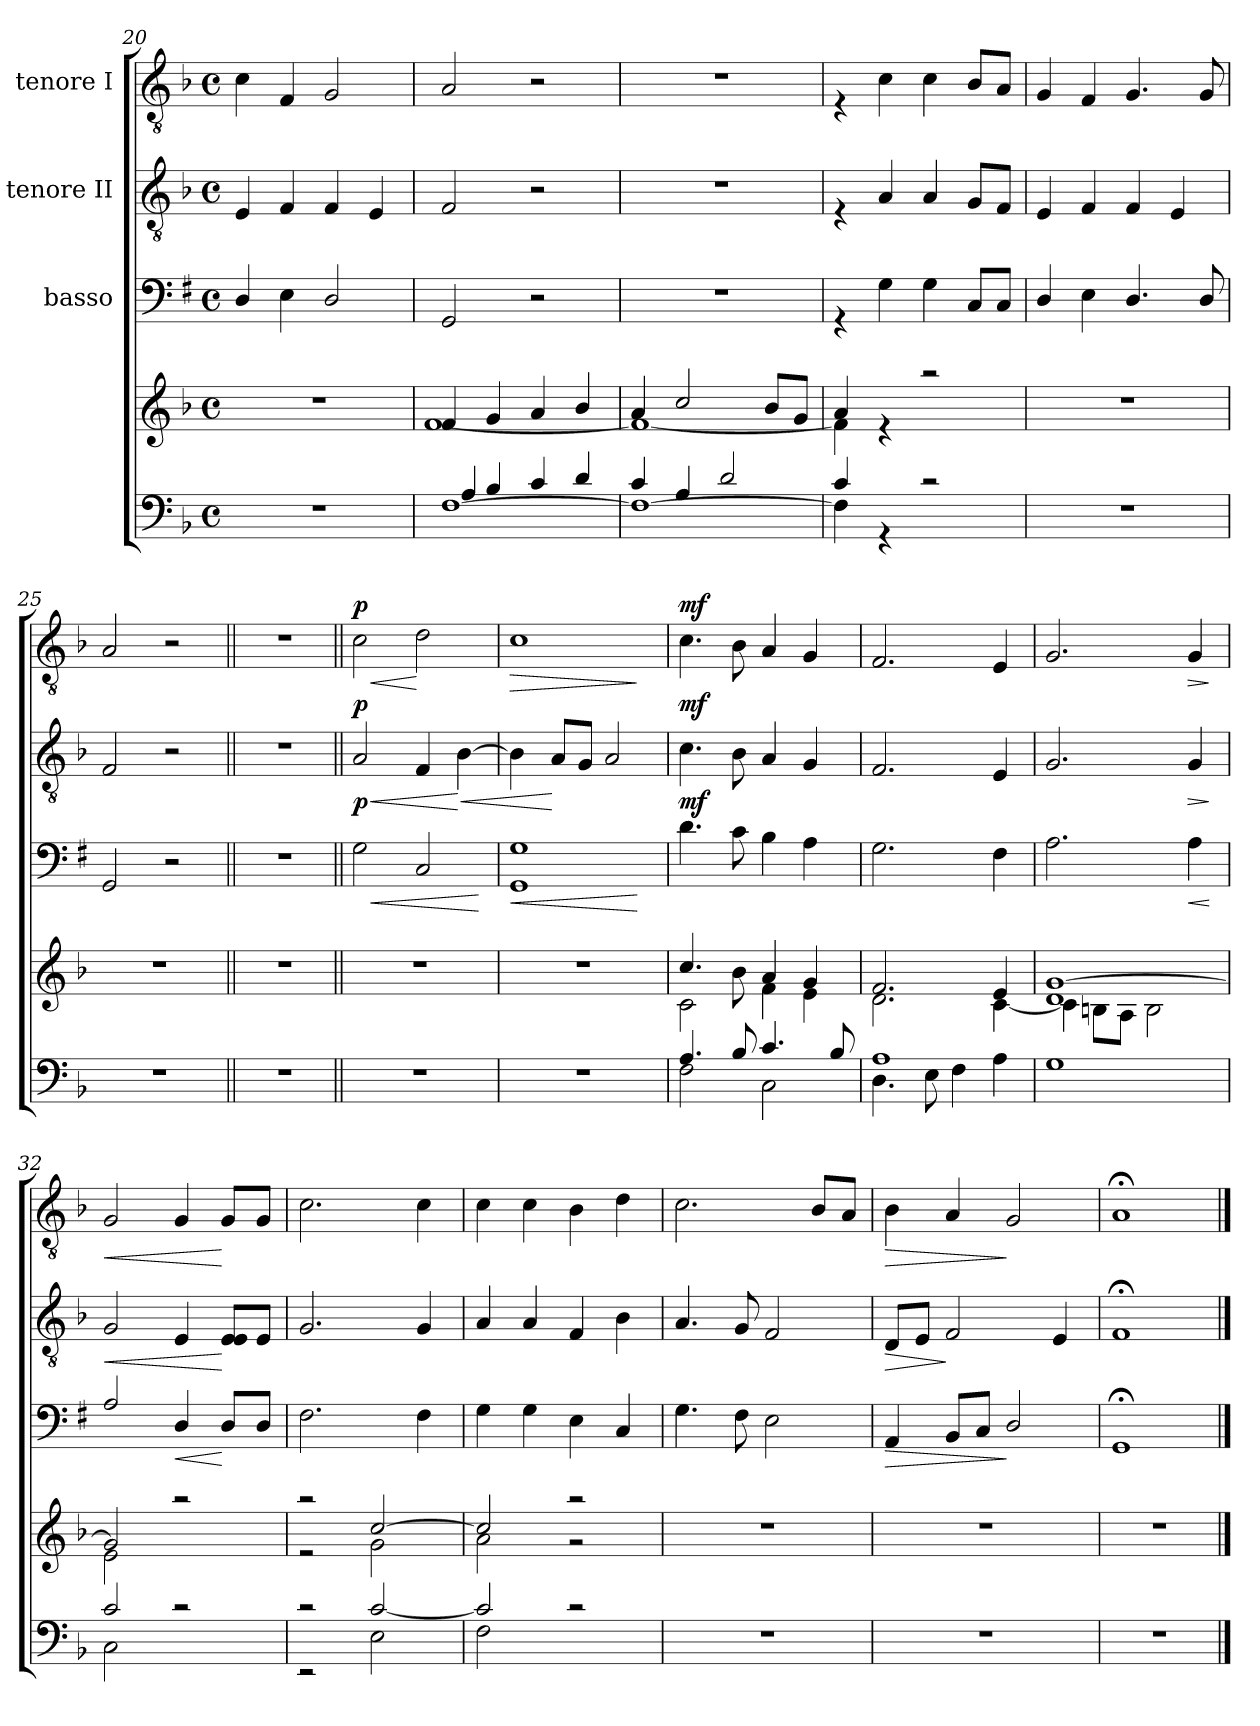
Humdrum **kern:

**kern	**kern	**kern	**dynam	**kern	**dynam	**kern	**dynam
*part5	*part4	*part3	*part3	*part2	*part2	*part1	*part1
*staff5	*staff4	*staff3	*staff3	*staff2	*staff2	*staff1	*staff1
*	*	*I"basso	*	*I"tenore II	*	*I"tenore I	*
*clefF4	*clefG2	*clefF4	*	*clefGv2	*	*clefGv2	*
*	*	*ITrd1c2	*	*	*	*	*
*k[b-]	*k[b-]	*k[b-]	*	*k[b-]	*	*k[b-]	*
*F:	*F:	*F:	*	*F:	*	*F:	*
*M4/4	*M4/4	*M4/4	*	*M4/4	*	*M4/4	*
*met(c)	*met(c)	*met(c)	*	*met(c)	*	*met(c)	*
=20	=20	=20	=20	=20	=20	=20	=20
1r	1r	4C/	.	4E/	.	4c\	.
.	.	4D\	.	4F/	.	4F/	.
.	.	2C/	.	4F/	.	2G/	.
.	.	.	.	4E/	.	.	.
=21	=21	=21	=21	=21	=21	=21	=21
*^	*^	*	*	*	*	*	*
[>1F	4A/	4f/	[>1f	2FF/	.	2F/	.	2A/	.
.	4B-/	4g/	.	.	.	.	.	.	.
.	4c/	4a/	.	2r	.	2r	.	2r	.
.	4d/	4b-/	.	.	.	.	.	.	.
!!LO:LB:g=z
=22	=22	=22	=22	=22	=22	=22	=22	=22	=22
1F_	4c/	4a/	1f_	1r	.	1r	.	1r	.
.	4A/	2cc/	.	.	.	.	.	.	.
.	2d/	.	.	.	.	.	.	.	.
.	.	8b-/L	.	.	.	.	.	.	.
.	.	8g/J	.	.	.	.	.	.	.
=23	=23	=23	=23	=23	=23	=23	=23	=23	=23
4F\]	4c/	4a/	4f\]	4rGG	.	4rE	.	4rE	.
4rGG	2.ryy	4re	2.ryy	4F\	.	4A/	.	4c\	.
2rc	.	2raa	.	4F\	.	4A/	.	4c\	.
.	.	.	.	8BB-/L	.	8G/L	.	8B-/L	.
.	.	.	.	8BB-/J	.	8F/J	.	8A/J	.
*v	*v	*	*	*	*	*	*	*	*
*	*v	*v	*	*	*	*	*	*
=24	=24	=24	=24	=24	=24	=24	=24
1r	1r	4C/	.	4E/	.	4G/	.
.	.	4D\	.	4F/	.	4F/	.
.	.	4.C/	.	4F/	.	4.G/	.
.	.	.	.	4E/	.	.	.
.	.	8C/	.	.	.	8G/	.
=25	=25	=25	=25	=25	=25	=25	=25
1r	1r	2FF/	.	2F/	.	2A/	.
.	.	2r	.	2r	.	2r	.
!!LO:LB:g=z
=26||	=26||	=26||	=26||	=26||	=26||	=26||	=26||
*	*	*	*	*	*	*MM60	*
1r	1r	1r	.	1r	.	1r	.
=27||	=27||	=27||	=27||	=27||	=27||	=27||	=27||
*	*	*	*	*	*	*MM99	*
!	!	!	!LO:HP:b	!	!LO:HP:b	!	!LO:HP:b
!	!	!	!LO:DY:n=1:a	!	!LO:DY:n=1:a	!	!LO:DY:n=1:a
1r	1r	2F\	< p	2A/	< p	2c\	< p
.	.	2BB-/	.	4F/	.	2d\	[
!	!	!	!	!	!LO:HP:n=1:b	!	!
.	.	.	.	[>4B-\	[ <	.	.
.	.	.	[	.	.	.	.
=28	=28	=28	=28	=28	=28	=28	=28
!	!	!	!LO:HP:b	!	!	!	!LO:HP:b
1r	1r	1FF 1F	<	4B-\]	.	1c	>
.	.	.	.	8A/L	[	.	.
.	.	.	.	8G/J	.	.	.
.	.	.	.	2A/	.	.	.
.	.	.	[	.	.	.	]
!!LO:PB:g=z
=29	=29	=29	=29	=29	=29	=29	=29
*^	*^	*	*	*	*	*	*
!	!	!	!	!	!LO:DY:a	!	!LO:DY:a	!	!LO:DY:a
4.A/	2F\	4.cc/	2c\	4.c\	mf	4.c\	mf	4.c\	mf
8B-/	.	8b-\	.	8B-\	.	8B-\	.	8B-\	.
4.c/	2C\	4a/	4f\	4A\	.	4A/	.	4A/	.
.	.	4g/	4e\	4G\	.	4G/	.	4G/	.
8B-/	.	.	.	.	.	.	.	.	.
=30	=30	=30	=30	=30	=30	=30	=30	=30	=30
1A	4.D\	2.f/	2.d\	2.F\	.	2.F/	.	2.F/	.
.	8E\	.	.	.	.	.	.	.	.
.	4F\	.	.	.	.	.	.	.	.
.	4A\	4e/	[>4c\	4E\	.	4E/	.	4E/	.
*v	*v	*	*	*	*	*	*	*	*
=31	=31	=31	=31	=31	=31	=31	=31	=31
*	*	*^	*	*	*	*	*	*
1G	[<1g	1d	4c\]	2.G\	.	2.G/	.	2.G/	.
.	.	.	8Bn\L	.	.	.	.	.	.
.	.	.	8A\J	.	.	.	.	.	.
.	.	.	2B\	.	.	.	.	.	.
!	!	!	!	!	!LO:HP:b	!	!LO:HP:b	!	!LO:HP:b
.	.	.	.	4G\	<	4G/	>	4G/	>
*	*v	*v	*v	*	*	*	*	*	*
.	.	.	[	.	]	.	]
!!LO:LB:g=z
=32	=32	=32	=32	=32	=32	=32	=32
*^	*^	*	*	*	*	*	*
!	!	!	!	!	!	!	!LO:HP:b	!	!LO:HP:b
2C\	2c/	2g/]	2e\	2G/	.	2G/	<	2G/	<
!	!	!	!	!	!LO:HP:b	!	!	!	!
2rc	2ryy	2raa	2ryy	4C/	<	4E/	.	4G/	.
.	.	.	.	8C/L	[	8E/ 8E/L	[	8G/L	[
.	.	.	.	8C/J	.	8E/J	.	8G/J	.
=33	=33	=33	=33	=33	=33	=33	=33	=33	=33
2rc	2rEE	2raa	2r	2.E\	.	2.G/	.	2.c\	.
2E\	[<2c/	[<2cc/	2g\	.	.	.	.	.	.
.	.	.	.	4E\	.	4G/	.	4c\	.
=34	=34	=34	=34	=34	=34	=34	=34	=34	=34
2F\	2c/]	2cc/]	2a\	4F\	.	4A/	.	4c\	.
.	.	.	.	4F\	.	4A/	.	4c\	.
2rc	2ryy	2raa	2r	4D\	.	4F/	.	4B-\	.
.	.	.	.	4BB-/	.	4B-\	.	4d\	.
*v	*v	*	*	*	*	*	*	*	*
*	*v	*v	*	*	*	*	*	*
!!LO:LB:g=z
=35	=35	=35	=35	=35	=35	=35	=35
*	*	*	*	*	*	*MM80	*
1r	1r	4.F\	.	4.A/	.	2.c\	.
.	.	8E\	.	8G/	.	.	.
.	.	2D\	.	2F/	.	.	.
.	.	.	.	.	.	8B-/L	.
.	.	.	.	.	.	8A/J	.
=36	=36	=36	=36	=36	=36	=36	=36
*	*	*	*	*	*	*MM68	*
!	!	!	!LO:HP:b	!	!LO:HP:b	!	!LO:HP:b
1r	1r	4GG/	>	8D/L	>	4B-\	>
.	.	.	.	8E/J	.	.	.
.	.	8AA/L	.	2F/	]	4A/	.
.	.	8BB-/J	.	.	.	.	.
.	.	2C/	]	.	.	2G/	]
.	.	.	.	4E/	.	.	.
=37	=37	=37	=37	=37	=37	=37	=37
*	*	*	*	*	*	*MM50	*
1r	1r	1FF;	.	1F;	.	1A;	.
==	==	==	==	==	==	==	==
*-	*-	*-	*-	*-	*-	*-	*-
